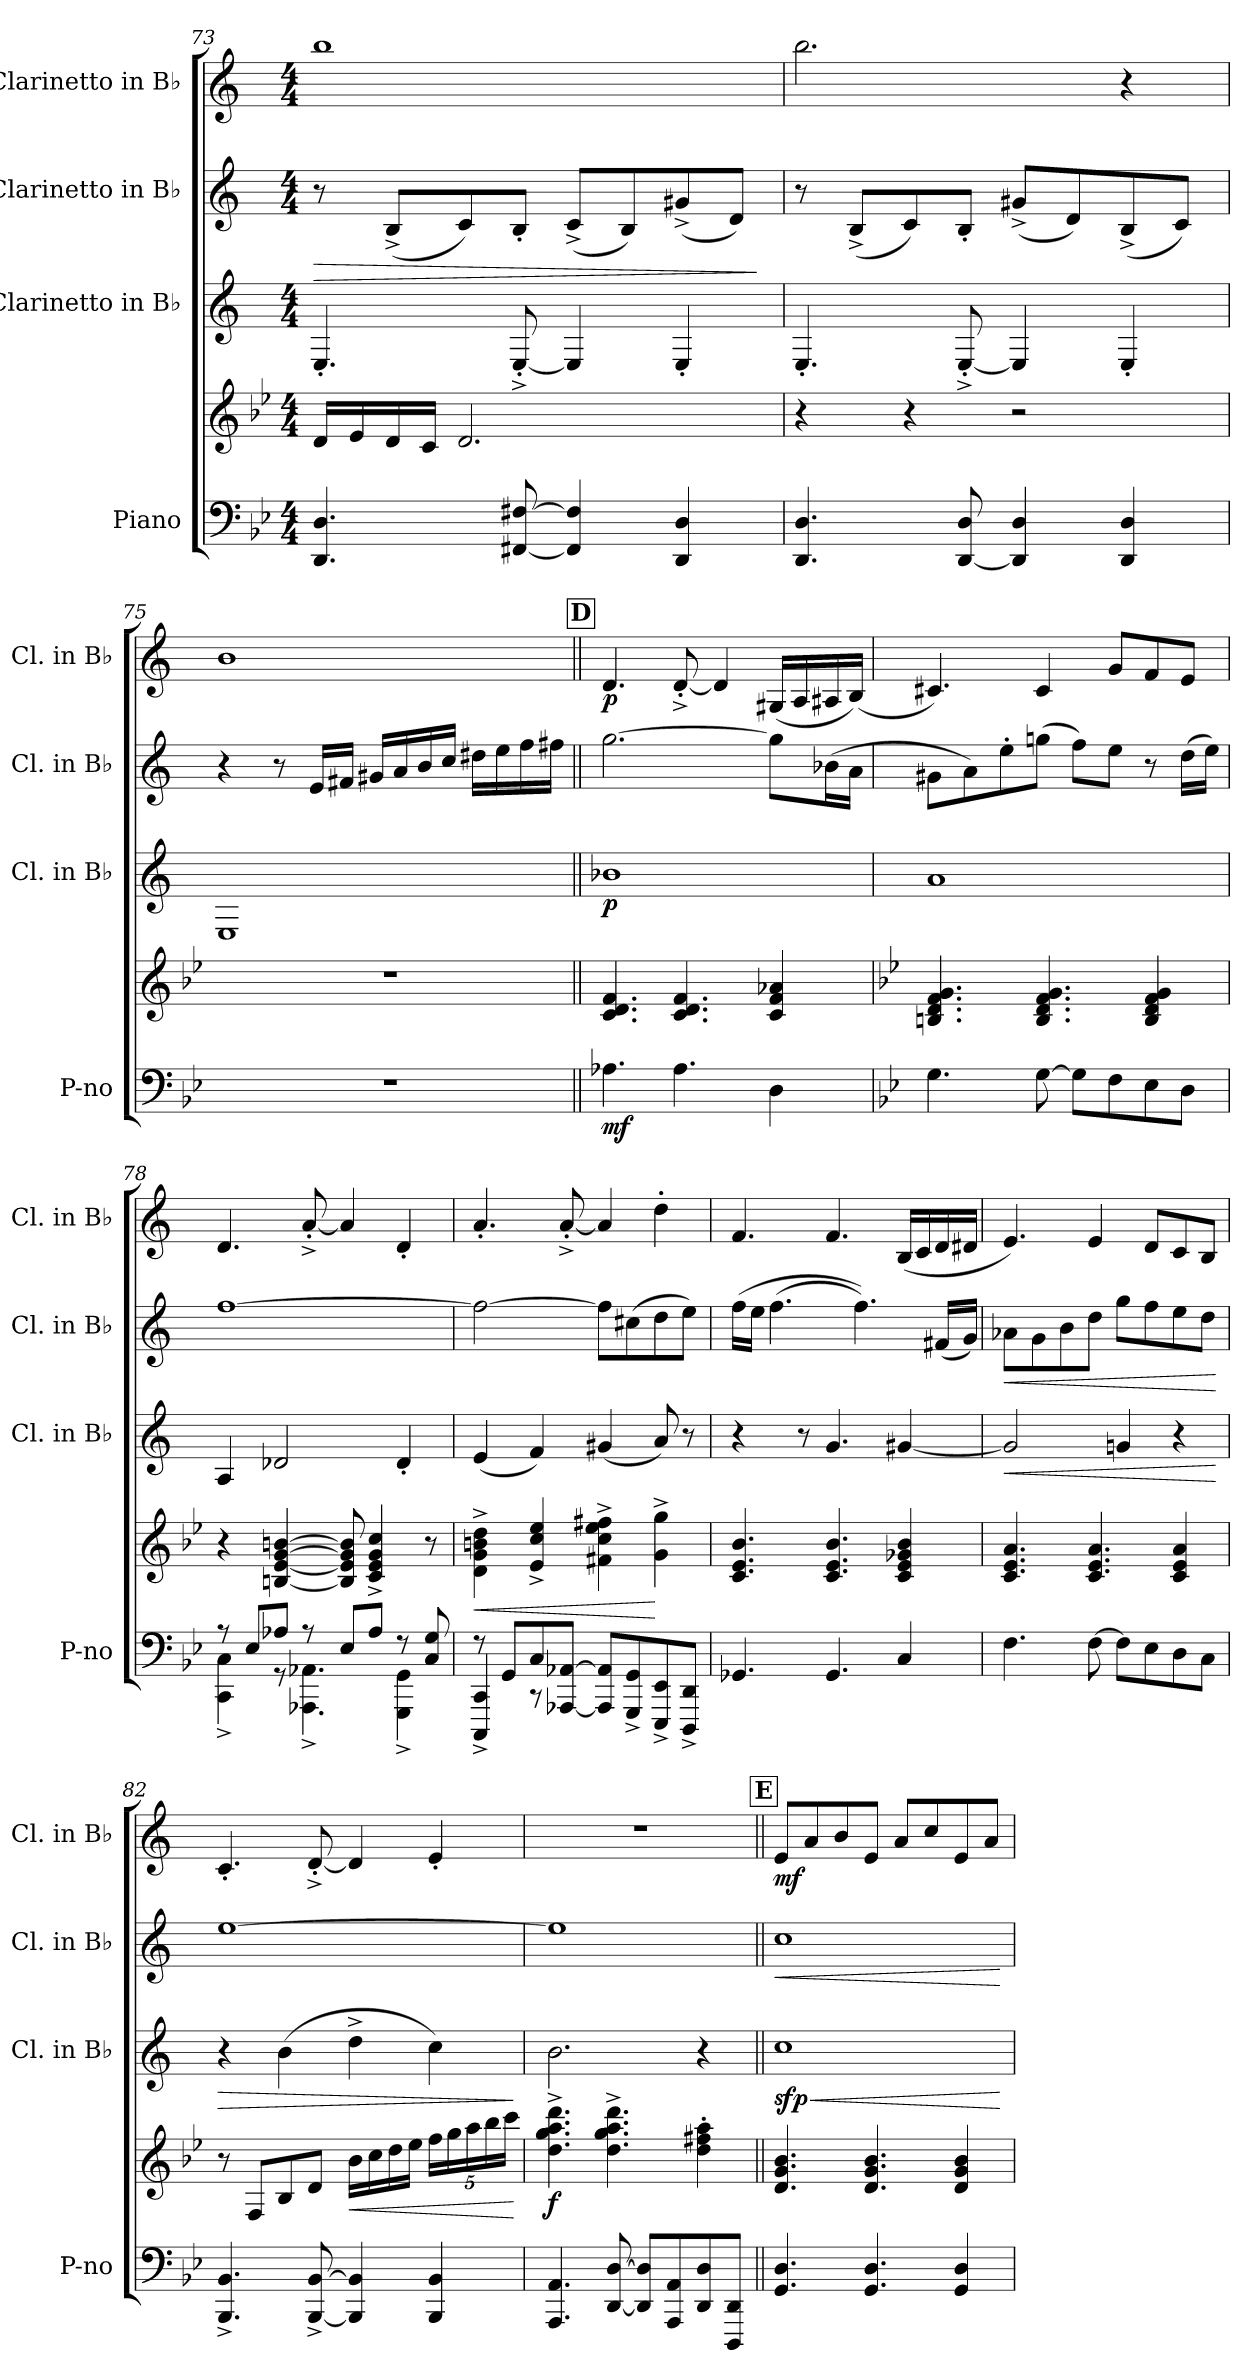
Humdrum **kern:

**kern	**kern	**dynam	**kern	**dynam	**kern	**dynam	**kern	**dynam
*part4	*part4	*part4	*part3	*part3	*part2	*part2	*part1	*part1
*staff5	*staff4	*staff4/5	*staff3	*staff3	*staff2	*staff2	*staff1	*staff1
*I"Piano	*	*	*I"Clarinetto in B♭	*	*I"Clarinetto in B♭	*	*I"Clarinetto in B♭	*
*I'P-no	*	*	*I'Cl. in B♭	*	*I'Cl. in B♭	*	*I'Cl. in B♭	*
*clefF4	*clefG2	*	*clefG2	*	*clefG2	*	*clefG2	*
*	*	*	*ITrd1c2	*	*ITrd1c2	*	*ITrd1c2	*
*k[b-e-]	*k[b-e-]	*	*k[b-e-]	*	*k[b-e-]	*	*k[b-e-]	*
*M4/4	*M4/4	*	*M4/4	*	*M4/4	*	*M4/4	*
=73	=73	=73	=73	=73	=73	=73	=73	=73
!	!	!	!	!	!	!LO:HP:b	!	!
4.DD/ 4.D/	16d/LL	.	4.D'/	.	8r	>	1aa	.
.	16e-/	.	.	.	.	.	.	.
.	16d/	.	.	.	(<8A^/L	.	.	.
.	16c/JJ	.	.	.	.	.	.	.
.	2.d/	.	.	.	8B-/)	.	.	.
[8FF#X/ [8F#X/	.	.	[8D'^/	.	8A'/J	.	.	.
4FF#/] 4F#/]	.	.	4D/]	.	(<8B-^/L	.	.	.
.	.	.	.	.	8A/)	.	.	.
4DD/ 4D/	.	.	4D'/	.	(<8f#X^/	.	.	.
.	.	.	.	.	8c/J)	.	.	.
.	.	.	.	.	.	]	.	.
=74	=74	=74	=74	=74	=74	=74	=74	=74
4.DD/ 4.D/	4r	.	4.D'/	.	8r	.	2.aa\	.
.	.	.	.	.	(<8A^/L	.	.	.
.	4r	.	.	.	8B-/)	.	.	.
[8DD/ 8D/	.	.	[8D'^/	.	8A'/J	.	.	.
4DD/] 4D/	2r	.	4D/]	.	(<8f#X^/L	.	.	.
.	.	.	.	.	8c/)	.	.	.
4DD/ 4D/	.	.	4D'/	.	(<8A^/	.	4r	.
.	.	.	.	.	8B-/J)	.	.	.
!!LO:PB:g=z
=75	=75	=75	=75	=75	=75	=75	=75	=75
1r	1r	.	1D	.	4r	.	1a	.
.	.	.	.	.	8r	.	.	.
.	.	.	.	.	16d/LL	.	.	.
.	.	.	.	.	16en/JJ	.	.	.
.	.	.	.	.	16f#X/LL	.	.	.
.	.	.	.	.	16g/	.	.	.
.	.	.	.	.	16a/	.	.	.
.	.	.	.	.	16b-/JJ	.	.	.
.	.	.	.	.	16cc#X\LL	.	.	.
.	.	.	.	.	16dd\	.	.	.
.	.	.	.	.	16ee-\	.	.	.
.	.	.	.	.	16een\JJ	.	.	.
!!LO:REH:place=s1:a:B:fs=14:t=D
=76||	=76||	=76||	=76||	=76||	=76||	=76||	=76||	=76||
!	!	!LO:DY:b=2	!	!LO:DY:b	!	!	!	!LO:DY:b
4.A-X\	4.c/ 4.d/ 4.f/	mf	1a-X	p	[2.ff\	.	4.c/	p
4.A-\	4.c/ 4.d/ 4.f/	.	.	.	.	.	[8c'^/	.
.	.	.	.	.	.	.	4c/]	.
4D\	4c/ 4f/ 4a-X/	.	.	.	8ff\L]	.	(<16F#X/LL	.
.	.	.	.	.	.	.	16G/	.
.	.	.	.	.	(>16a-X\L	.	16G#X/	.
.	.	.	.	.	16g\JJ	.	(<16A/JJ)	.
=77	=77	=77	=77	=77	=77	=77	=77	=77
*k[b-e-]	*k[b-e-]	*	*k[b-e-]	*	*k[b-e-]	*	*k[b-e-]	*
4.G\	4.Bn/ 4.d/ 4.f/ 4.g/	.	1g	.	8f#X\L	.	4.Bn/)	.
.	.	.	.	.	8g\)	.	.	.
.	.	.	.	.	8dd'\	.	.	.
[8G\	4.B/ 4.d/ 4.f/ 4.g/	.	.	.	(>8ffn\J	.	4B/	.
8G\L]	.	.	.	.	8ee-\L)	.	.	.
8F\	.	.	.	.	8dd\J	.	8f/L	.
8E-\	4B/ 4d/ 4f/ 4g/	.	.	.	8r	.	8e-/	.
8D\J	.	.	.	.	(>16cc\LL	.	8d/J	.
.	.	.	.	.	16dd\JJ)	.	.	.
!!LO:LB:g=z
=78	=78	=78	=78	=78	=78	=78	=78	=78
*^	*	*	*	*	*	*	*	*
8r	4CC\^ 4C\^	4r	.	4G/	.	[1ee-	.	4.c/	.
8E-/L	.	.	.	.	.	.	.	.	.
8A-X/J	8r	[4Bn/ [4e-/ [4g/ [4bn/	.	2c-X/	.	.	.	.	.
8r	4.AAA-X\^ 4.AA-X\^	.	.	.	.	.	.	[8g'^/	.
8E-/L	.	8B/] 8e-/] 8g/] 8b/]	.	.	.	.	.	4g/]	.
8A-/J	.	4c/^ 4e-/^ 4g/^ 4cc/^	.	.	.	.	.	.	.
8r	4GGG\^ 4GG\^	.	.	4c-'/	.	.	.	4c'/	.
8C/ 8G/	.	8r	.	.	.	.	.	.	.
=79	=79	=79	=79	=79	=79	=79	=79	=79	=79
!	!	!	!LO:HP:b	!	!	!	!	!	!
8r	4CCC/^ 4CC/^	4d\^ 4g\^ 4bn\^ 4dd\^	<	(<4d/	.	2ee-\_	.	4.g'/	.
8GG/L	.	.	.	.	.	.	.	.	.
8C/	8r	4e-/^ 4cc/^ 4ee-/^	.	4e-/)	.	.	.	.	.
[8AAA-X/ [8AA-X/J	2ryy	.	.	.	.	.	.	[8g'^/	.
8AAA-/] 8AA-/]L	.	4f#X\^ 4cc\^ 4ee-\^ 4ff#X\^	.	(<4f#X/	.	8ee-\L]	.	4g/]	.
8GGG/^ 8GG/^	.	.	.	.	.	(>8bn\	.	.	.
8EEE-/^ 8EE-/^	.	4g\^ 4gg\^	[	8g/)	.	8cc\	.	4cc'\	.
8DDD/^ 8DD/^J	8ryy	.	.	8r	.	8dd\J)	.	.	.
*v	*v	*	*	*	*	*	*	*	*
=80	=80	=80	=80	=80	=80	=80	=80	=80
4.GG-X/	4.c/ 4.e-/ 4.b-/	.	4r	.	(>16ee-\LL	.	4.e-/	.
.	.	.	.	.	16dd\JJ	.	.	.
.	.	.	.	.	(>4.ee-\	.	.	.
.	.	.	8r	.	.	.	.	.
4.GG-/	4.c/ 4.e-/ 4.b-/	.	4.f/	.	.	.	4.e-/	.
.	.	.	.	.	4.ee-\))	.	.	.
4C/	4c/ 4e-/ 4g-X/ 4b-/	.	[4f#X/	.	.	.	(<16A/LL	.
.	.	.	.	.	.	.	16B-/	.
.	.	.	.	.	(<16en/LL	.	16c/	.
.	.	.	.	.	16f/JJ)	.	16c#X/JJ	.
!!LO:PB:g=z
=81	=81	=81	=81	=81	=81	=81	=81	=81
!	!	!	!	!LO:HP:b	!	!LO:HP:b	!	!
4.F\	4.c/ 4.e-/ 4.a/	.	2f#/]	<	8g-X\L	<	4.d/)	.
.	.	.	.	.	8f\	.	.	.
.	.	.	.	.	8a\	.	.	.
[8F\	4.c/ 4.e-/ 4.a/	.	.	.	8cc\J	.	4d/	.
8F\L]	.	.	4fn/	.	8ff\L	.	.	.
8E-\	.	.	.	.	8ee-\	.	8c/L	.
8D\	4c/ 4e-/ 4a/	.	4r	.	8dd\	.	8B-/	.
8C\J	.	.	.	.	8cc\J	.	8A/J	.
.	.	.	.	[	.	[	.	.
=82	=82	=82	=82	=82	=82	=82	=82	=82
!	!	!	!	!LO:HP:b	!	!	!	!
4.BBB-/^ 4.BB-/^	8r	.	4r	>	[1dd	.	4.B-'/	.
.	8F/L	.	.	.	.	.	.	.
.	8B-/	.	(>4a\	.	.	.	.	.
[8BBB-/^ [8BB-/^	8d/J	.	.	.	.	.	[8c'^/	.
!	!	!LO:HP:b	!	!	!	!	!	!
4BBB-/] 4BB-/]	16b-\LL	<	4cc^\	.	.	.	4c/]	.
.	16cc\	.	.	.	.	.	.	.
.	16dd\	.	.	.	.	.	.	.
.	16ee-\JJ	.	.	.	.	.	.	.
*	*Xbrackettup	*	*	*	*	*	*	*
4BBB-/ 4BB-/	20ff\LL	.	4b-\)	.	.	.	4d'/	.
.	20gg\	.	.	.	.	.	.	.
.	20aa\	.	.	.	.	.	.	.
.	20bb-\	.	.	.	.	.	.	.
.	20ccc\JJ	.	.	.	.	.	.	.
.	.	[	.	]	.	.	.	.
=83	=83	=83	=83	=83	=83	=83	=83	=83
!	!	!LO:DY:b	!	!	!	!	!	!
4.AAA/ 4.AA/	4.dd\^ 4.gg\^ 4.aa\^ 4.ddd\^	f	2.a\	.	1dd]	.	1r	.
[8DD/ [8D/	4.dd\^ 4.gg\^ 4.aa\^ 4.ddd\^	.	.	.	.	.	.	.
8DD/] 8D/]L	.	.	.	.	.	.	.	.
8AAA/ 8AA/	.	.	.	.	.	.	.	.
8DD/ 8D/	4dd\' 4ff#X\' 4aa\'	.	4r	.	.	.	.	.
8DDD/ 8DD/J	.	.	.	.	.	.	.	.
!!LO:LB:g=z
!!LO:REH:place=s1:a:B:fs=14:t=E
=84||	=84||	=84||	=84||	=84||	=84||	=84||	=84||	=84||
!	!	!LO:DY:b=2	!	!LO:HP:b	!	!LO:HP:b	!	!
!	!	!LO:DY:n=1:b	!	!LO:DY:n=1:b	!	!	!	!LO:DY:b
4.GG/ 4.D/	4.d/ 4.g/ 4.b-/	mp mp	1b-	< sfp	1b-	<	8d/L	mf
.	.	.	.	.	.	.	8g/	.
.	.	.	.	.	.	.	8a/	.
4.GG/ 4.D/	4.d/ 4.g/ 4.b-/	.	.	.	.	.	8d/J	.
.	.	.	.	.	.	.	8g/L	.
.	.	.	.	.	.	.	8b-/	.
4GG/ 4D/	4d/ 4g/ 4b-/	.	.	.	.	.	8d/	.
.	.	.	.	.	.	.	8g/J	.
.	.	.	.	[	.	[	.	.
=	=	=	=	=	=	=	=	=
*-	*-	*-	*-	*-	*-	*-	*-	*-
